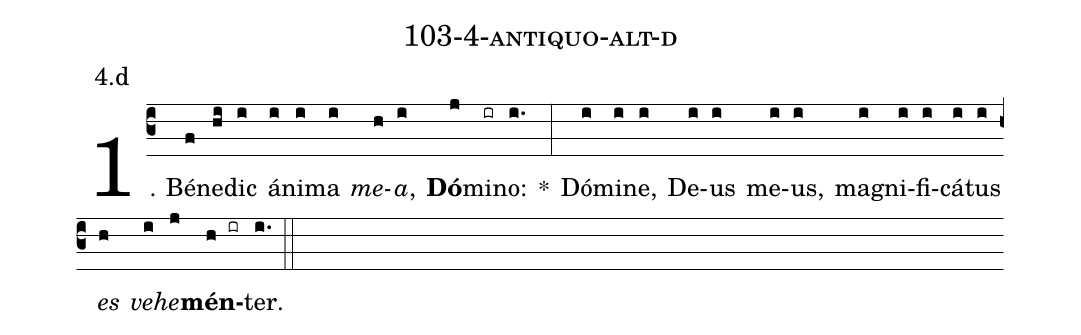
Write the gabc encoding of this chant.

name: 103-4-antiquo-alt-d;
annotation: 4.d;
%%
(c3)1. Bé(f)ne(hi)dic(i) á(i)ni(i)ma(i) <i>me</i>(h)<i>a</i>,(i) <b>Dó</b>(j)mi(ir)no:(i.) *(:) Dó(i)mi(i)ne,(i) De(i)us(i) me(i)us,(i) ma(i)gni(i)fi(i)cá(i)tus(i) <i>es</i>(h) <i>ve</i>(i)<i>he</i>(j)<b>mén</b>(h ir)ter.(i.) (::)
